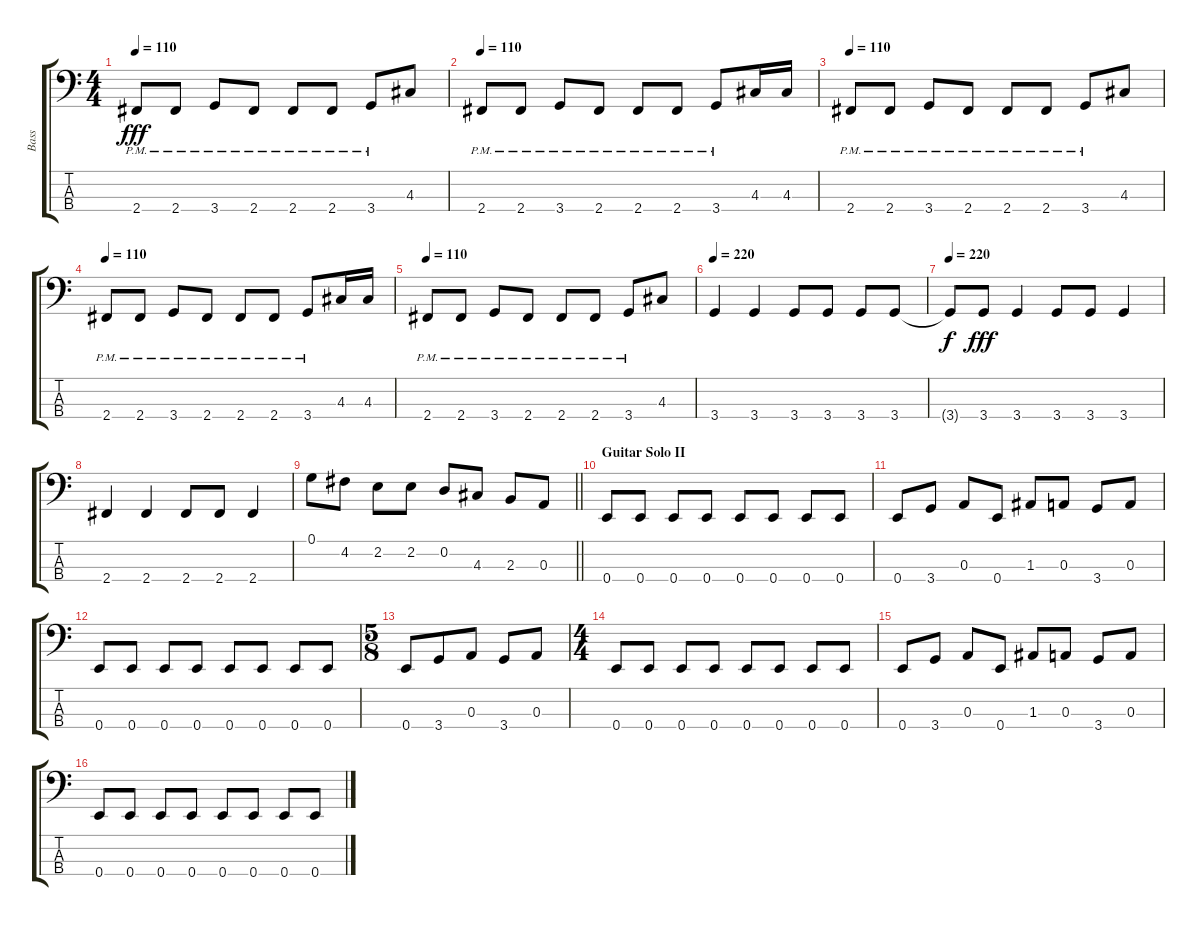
\track ("Bass" "Bass") {instrument electricbasspick}
\staff {score tabs}
\tuning (G2 D2 A1 E1) {hide}
\ts (4 4)
\tempo 110
\clef f4
\ks c
2.4{pm}.8{dy fff} 2.4{pm}.8 3.4{pm}.8 2.4{pm}.8 2.4{pm}.8 2.4{pm}.8 3.4{pm}.8 4.3.8 |
\tempo 110
2.4{pm}.8 2.4{pm}.8 3.4{pm}.8 2.4{pm}.8 2.4{pm}.8 2.4{pm}.8 3.4{pm}.8 4.3.16 4.3.16 |
\tempo 110
2.4{pm}.8 2.4{pm}.8 3.4{pm}.8 2.4{pm}.8 2.4{pm}.8 2.4{pm}.8 3.4{pm}.8 4.3.8 |
\tempo 110
2.4{pm}.8 2.4{pm}.8 3.4{pm}.8 2.4{pm}.8 2.4{pm}.8 2.4{pm}.8 3.4{pm}.8 4.3.16 4.3.16 |
\tempo 110
2.4{pm}.8 2.4{pm}.8 3.4{pm}.8 2.4{pm}.8 2.4{pm}.8 2.4{pm}.8 3.4{pm}.8 4.3.8 |
\tempo 220
3.4.4 3.4.4 3.4.8 3.4.8 3.4.8 3.4.8 |
\tempo 220
3.4{t}.8{dy f} 3.4.8{dy fff} 3.4.4 3.4.8 3.4.8 3.4.4 |
2.4.4 2.4.4 2.4.8 2.4.8 2.4.4 |
\barLineRight lightlight
0.1.8 4.2.8 2.2.8 2.2.8 0.2.8 4.3.8 2.3.8 0.3.8 |
\section ("" "Guitar Solo II")
0.4.8 0.4.8 0.4.8 0.4.8 0.4.8 0.4.8 0.4.8 0.4.8 |
0.4.8 3.4.8 0.3.8 0.4.8 1.3.8 0.3.8 3.4.8 0.3.8 |
0.4.8 0.4.8 0.4.8 0.4.8 0.4.8 0.4.8 0.4.8 0.4.8 |
\ts (5 8)
0.4.8 3.4.8 0.3.8 3.4.8 0.3.8 |
\ts (4 4)
0.4.8 0.4.8 0.4.8 0.4.8 0.4.8 0.4.8 0.4.8 0.4.8 |
0.4.8 3.4.8 0.3.8 0.4.8 1.3.8 0.3.8 3.4.8 0.3.8 |
0.4.8 0.4.8 0.4.8 0.4.8 0.4.8 0.4.8 0.4.8 0.4.8
